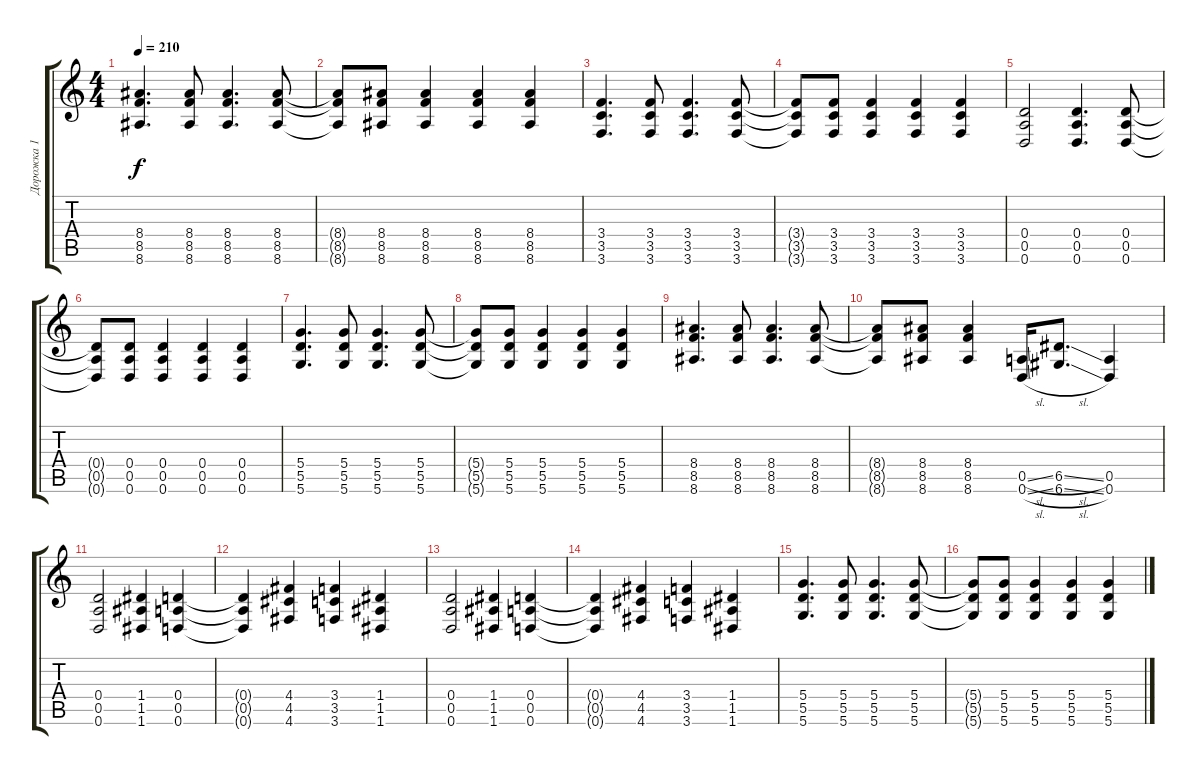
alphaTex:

\track ("Дорожка 1" "Дорожка 1") {instrument distortionguitar}
\staff {score tabs}
\tuning (E4 B3 G3 D3 A2 D2) {hide}
\ts (4 4)
\tempo 210
\clef g2
\ks c
(8.4 8.5 8.6).4{d dy f} (8.4 8.5 8.6).8 (8.4 8.5 8.6).4{d} (8.4 8.5 8.6).8 |
(8.4{t} 8.5{t} 8.6{t}).8 (8.4 8.5 8.6).8 (8.4 8.5 8.6).4 (8.4 8.5 8.6).4 (8.4 8.5 8.6).4 |
(3.4 3.5 3.6).4{d} (3.4 3.5 3.6).8 (3.4 3.5 3.6).4{d} (3.4 3.5 3.6).8 |
(3.4{t} 3.5{t} 3.6{t}).8 (3.4 3.5 3.6).8 (3.4 3.5 3.6).4 (3.4 3.5 3.6).4 (3.4 3.5 3.6).4 |
(0.4 0.5 0.6).2 (0.4 0.5 0.6).4{d} (0.4 0.5 0.6).8 |
(0.4{t} 0.5{t} 0.6{t}).8 (0.4 0.5 0.6).8 (0.4 0.5 0.6).4 (0.4 0.5 0.6).4 (0.4 0.5 0.6).4 |
(5.4 5.5 5.6).4{d} (5.4 5.5 5.6).8 (5.4 5.5 5.6).4{d} (5.4 5.5 5.6).8 |
(5.4{t} 5.5{t} 5.6{t}).8 (5.4 5.5 5.6).8 (5.4 5.5 5.6).4 (5.4 5.5 5.6).4 (5.4 5.5 5.6).4 |
(8.4 8.5 8.6).4{d} (8.4 8.5 8.6).8 (8.4 8.5 8.6).4{d} (8.4 8.5 8.6).8 |
(8.4{t} 8.5{t} 8.6{t}).8 (8.4 8.5 8.6).8 (8.4 8.5 8.6).4 (0.5{sl} 0.6{sl}).16 (6.5{sl} 6.6{sl}).8{d} (0.5 0.6).4 |
(0.4 0.5 0.6).2 (1.4 1.5 1.6).4 (0.4 0.5 0.6).4 |
(0.4{t} 0.5{t} 0.6{t}).4 (4.4 4.5 4.6).4 (3.4 3.5 3.6).4 (1.4 1.5 1.6).4 |
(0.4 0.5 0.6).2 (1.4 1.5 1.6).4 (0.4 0.5 0.6).4 |
(0.4{t} 0.5{t} 0.6{t}).4 (4.4 4.5 4.6).4 (3.4 3.5 3.6).4 (1.4 1.5 1.6).4 |
(5.4 5.5 5.6).4{d} (5.4 5.5 5.6).8 (5.4 5.5 5.6).4{d} (5.4 5.5 5.6).8 |
(5.4{t} 5.5{t} 5.6{t}).8 (5.4 5.5 5.6).8 (5.4 5.5 5.6).4 (5.4 5.5 5.6).4 (5.4 5.5 5.6).4
